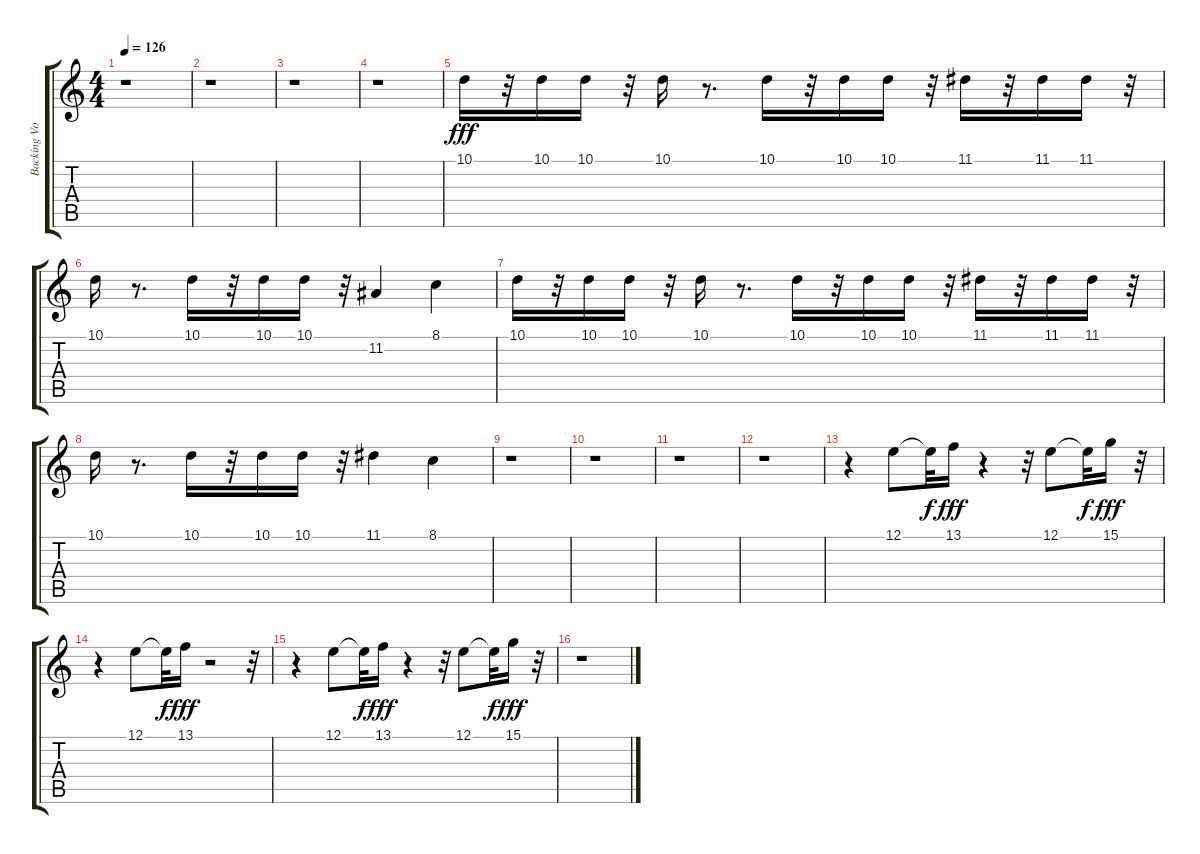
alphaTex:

\track ("Backing Vocals" "Backing Vo") {instrument choiraahs}
\staff {score tabs}
\tuning (E4 B3 G3 D3 A2 E2) {hide}
\ts (4 4)
\tempo 126
\clef g2
\ks c
r.1{dy fff} |
r.1 |
r.1 |
r.1 |
10.1.16 r.32 10.1.16 10.1.16 r.32 10.1.16 r.8{d} 10.1.16 r.32 10.1.16 10.1.16 r.32 11.1.16 r.32 11.1.16 11.1.16 r.32 |
10.1.16 r.8{d} 10.1.16 r.32 10.1.16 10.1.16 r.32 11.2.4 8.1.4 |
10.1.16 r.32 10.1.16 10.1.16 r.32 10.1.16 r.8{d} 10.1.16 r.32 10.1.16 10.1.16 r.32 11.1.16 r.32 11.1.16 11.1.16 r.32 |
10.1.16 r.8{d} 10.1.16 r.32 10.1.16 10.1.16 r.32 11.1.4 8.1.4 |
r.1 |
r.1 |
r.1 |
r.1 |
r.4 12.1.8 12.1{t}.32{dy f} 13.1.16{dy fff} r.4 r.32 12.1.8 12.1{t}.32{dy f} 15.1.16{dy fff} r.32 |
r.4 12.1.8 12.1{t}.32{dy f} 13.1.16{dy fff} r.2 r.32 |
r.4 12.1.8 12.1{t}.32{dy f} 13.1.16{dy fff} r.4 r.32 12.1.8 12.1{t}.32{dy f} 15.1.16{dy fff} r.32 |
r.1
